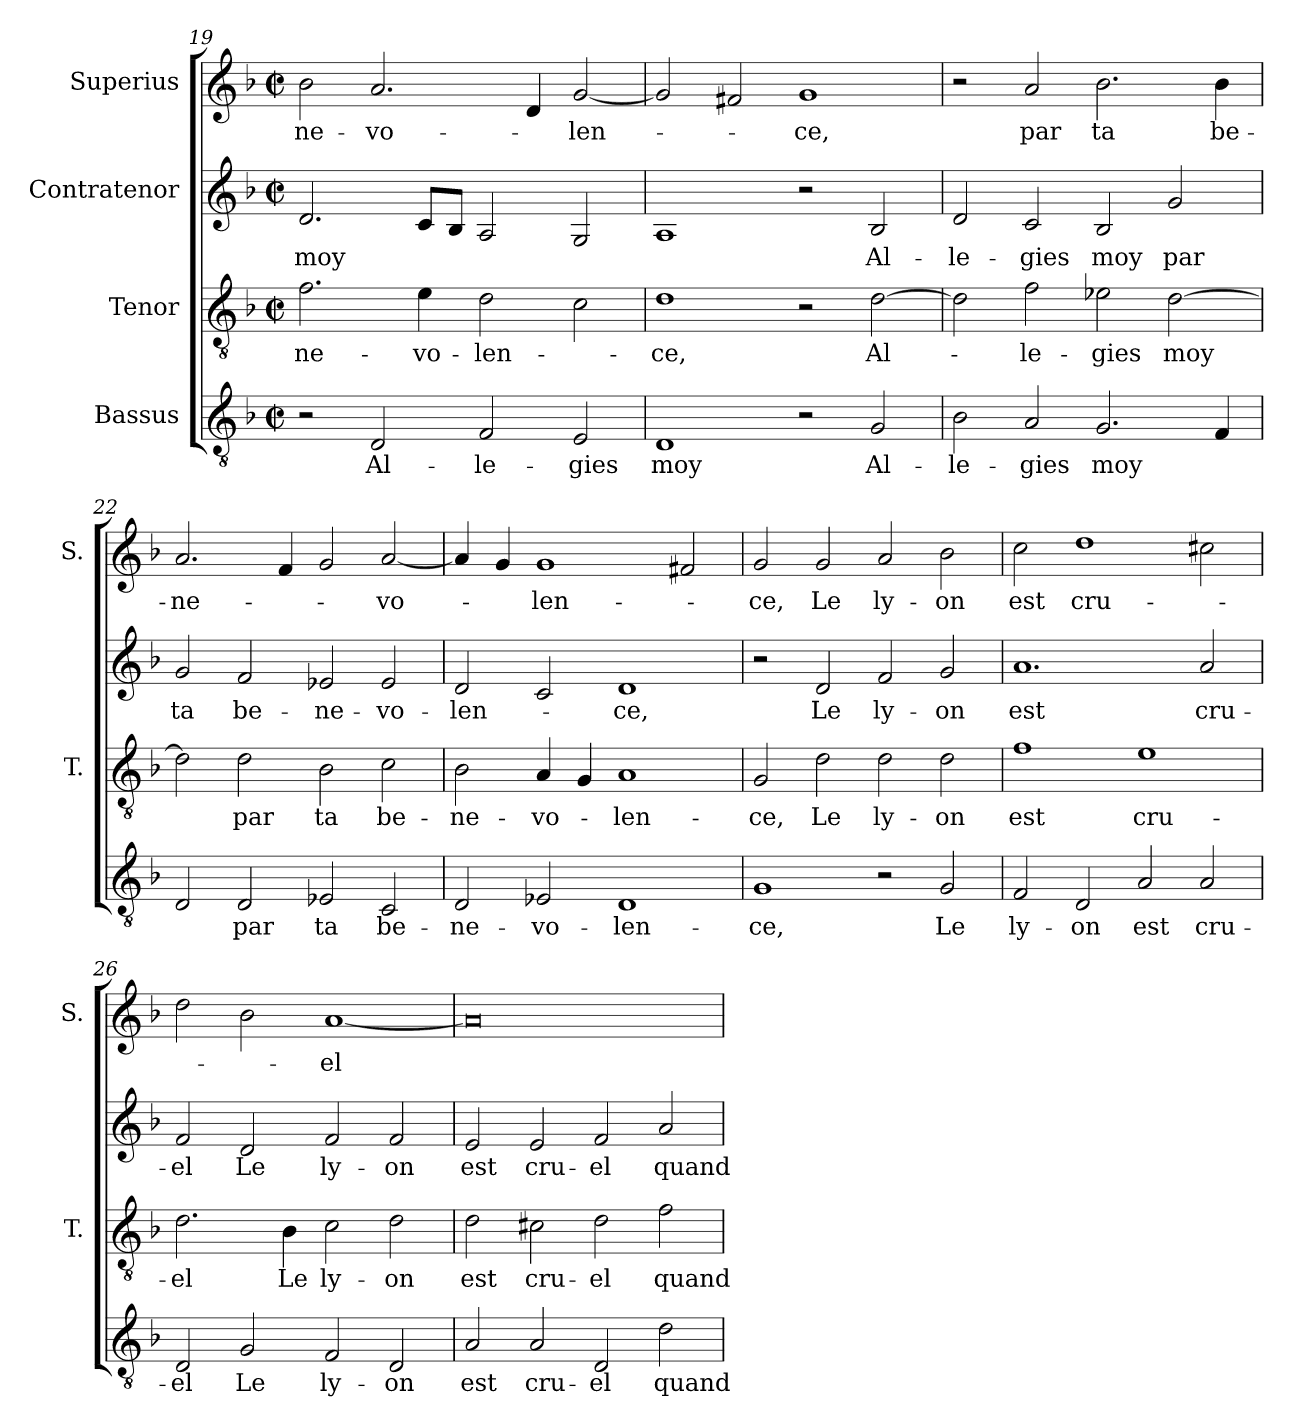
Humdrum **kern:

**kern	**text	**kern	**text	**kern	**text	**kern	**text
*part4	*part4	*part3	*part3	*part2	*part2	*part1	*part1
*staff4	*staff4	*staff3	*staff3	*staff2	*staff2	*staff1	*staff1
*I"Bassus	*	*I"Tenor	*	*I"Contratenor	*	*I"Superius	*
*	*	*I'T.	*	*	*	*I'S.	*
*clefGv2	*	*clefGv2	*	*clefG2	*	*clefG2	*
*k[b-]	*	*k[b-]	*	*k[b-]	*	*k[b-]	*
*F:	*	*F:	*	*F:	*	*F:	*
*M2/2	*	*M2/2	*	*M2/2	*	*M2/2	*
*met(c|)	*	*met(c|)	*	*met(c|)	*	*met(c|)	*
=19	=19	=19	=19	=19	=19	=19	=19
2r	.	2.f\	-ne-	2.d/	moy	2b-\	-ne-
2D/	Al-	.	.	.	.	2.a/	-vo-
.	.	4e\	-vo-	8c/L	.	.	.
.	.	.	.	8B-/J	.	.	.
2F/	-le-	2d\	-len-	2A/	.	.	.
.	.	.	.	.	.	4d/	.
2E/	-gies	2c\	.	2G/	.	[2g/	-len-
!!LO:LB:g=z
=20	=20	=20	=20	=20	=20	=20	=20
1D/	moy	1d\	-ce,	1A/	.	2g/]	.
.	.	.	.	.	.	2f#X/	.
2r	.	2r	.	2r	.	1g/	-ce,
2G/	Al-	[2d\	Al-	2B-/	Al-	.	.
=21	=21	=21	=21	=21	=21	=21	=21
2B-\	-le-	2d\]	.	2d/	-le-	2r	.
2A/	-gies	2f\	-le-	2c/	-gies	2a/	par
2.G/	moy	2e-X\	-gies	2B-/	moy	2.b-\	ta
.	.	[2d\	moy	2g/	par	.	.
4F/	.	.	.	.	.	4b-\	be-
=22	=22	=22	=22	=22	=22	=22	=22
2D/	.	2d\]	.	2g/	ta	2.a/	-ne-
2D/	par	2d\	par	2f/	be-	.	.
.	.	.	.	.	.	4f/	.
2E-X/	ta	2B-\	ta	2e-X/	-ne-	2g/	.
2C/	be-	2c\	be-	2e-/	-vo-	[2a/	-vo-
=23	=23	=23	=23	=23	=23	=23	=23
2D/	-ne-	2B-\	-ne-	2d/	-len-	4a/]	.
.	.	.	.	.	.	4g/	.
2E-X/	-vo-	4A/	-vo-	2c/	.	1g/	-len-
.	.	4G/	.	.	.	.	.
1D/	-len-	1A/	-len-	1d/	-ce,	.	.
.	.	.	.	.	.	2f#X/	.
=24	=24	=24	=24	=24	=24	=24	=24
1G/	-ce,	2G/	-ce,	2r	.	2g/	-ce,
.	.	2d\	Le	2d/	Le	2g/	Le
2r	.	2d\	ly-	2f/	ly-	2a/	ly-
2G/	Le	2d\	-on	2g/	-on	2b-\	-on
!!LO:LB:g=z
=25	=25	=25	=25	=25	=25	=25	=25
2F/	ly-	1f\	est	1.a/	est	2cc\	est
2D/	-on	.	.	.	.	1dd\	cru-
2A/	est	1e\	cru-	.	.	.	.
2A/	cru-	.	.	2a/	cru-	2cc#X\	.
=26	=26	=26	=26	=26	=26	=26	=26
2D/	-el	2.d\	-el	2f/	-el	2dd\	.
2G/	Le	.	.	2d/	Le	2b-\	.
.	.	4B-\	Le	.	.	.	.
2F/	ly-	2c\	ly-	2f/	ly-	[1a/	-el
2D/	-on	2d\	-on	2f/	-on	.	.
=27	=27	=27	=27	=27	=27	=27	=27
2A/	est	2d\	est	2e/	est	0a/]	.
2A/	cru-	2c#X\	cru-	2e/	cru-	.	.
2D/	-el	2d\	-el	2f/	-el	.	.
2d\	quand	2f\	quand	2a/	quand	.	.
=	=	=	=	=	=	=	=
*-	*-	*-	*-	*-	*-	*-	*-
